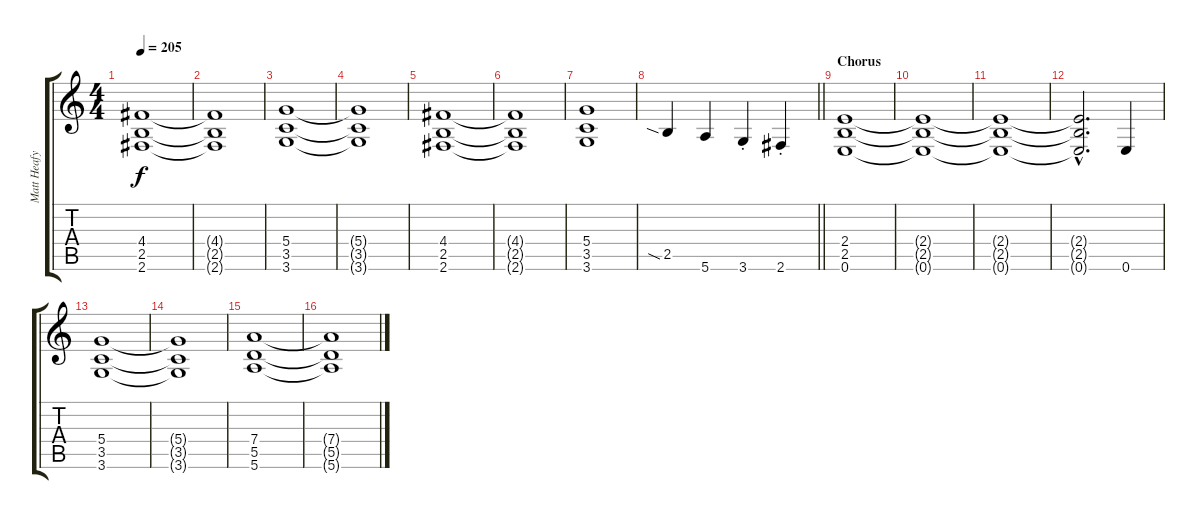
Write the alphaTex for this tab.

\track ("Matt Heafy" "Matt Heafy") {instrument distortionguitar}
\staff {score tabs}
\tuning (E4 B3 G3 D3 A2 E2) {hide}
\ts (4 4)
\tempo 205
\clef g2
\ks c
(4.4 2.5 2.6).1{dy f} |
(4.4{t} 2.5{t} 2.6{t}).1 |
(5.4 3.5 3.6).1 |
(5.4{t} 3.5{t} 3.6{t}).1 |
(4.4 2.5 2.6).1 |
(4.4{t} 2.5{t} 2.6{t}).1 |
(5.4 3.5 3.6).1 |
\barLineRight lightlight
2.5{sia}.4 5.6.4 3.6{st}.4 2.6{st}.4 |
\section ("" "Chorus")
(2.4 2.5 0.6).1 |
(2.4{t} 2.5{t} 0.6{t}).1 |
(2.4{t} 2.5{t} 0.6{t}).1 |
(2.4{hac t} 2.5{hac t} 0.6{hac t}).2{d} 0.6.4 |
(5.4 3.5 3.6).1 |
(5.4{t} 3.5{t} 3.6{t}).1 |
(7.4 5.5 5.6).1 |
(7.4{t} 5.5{t} 5.6{t}).1
